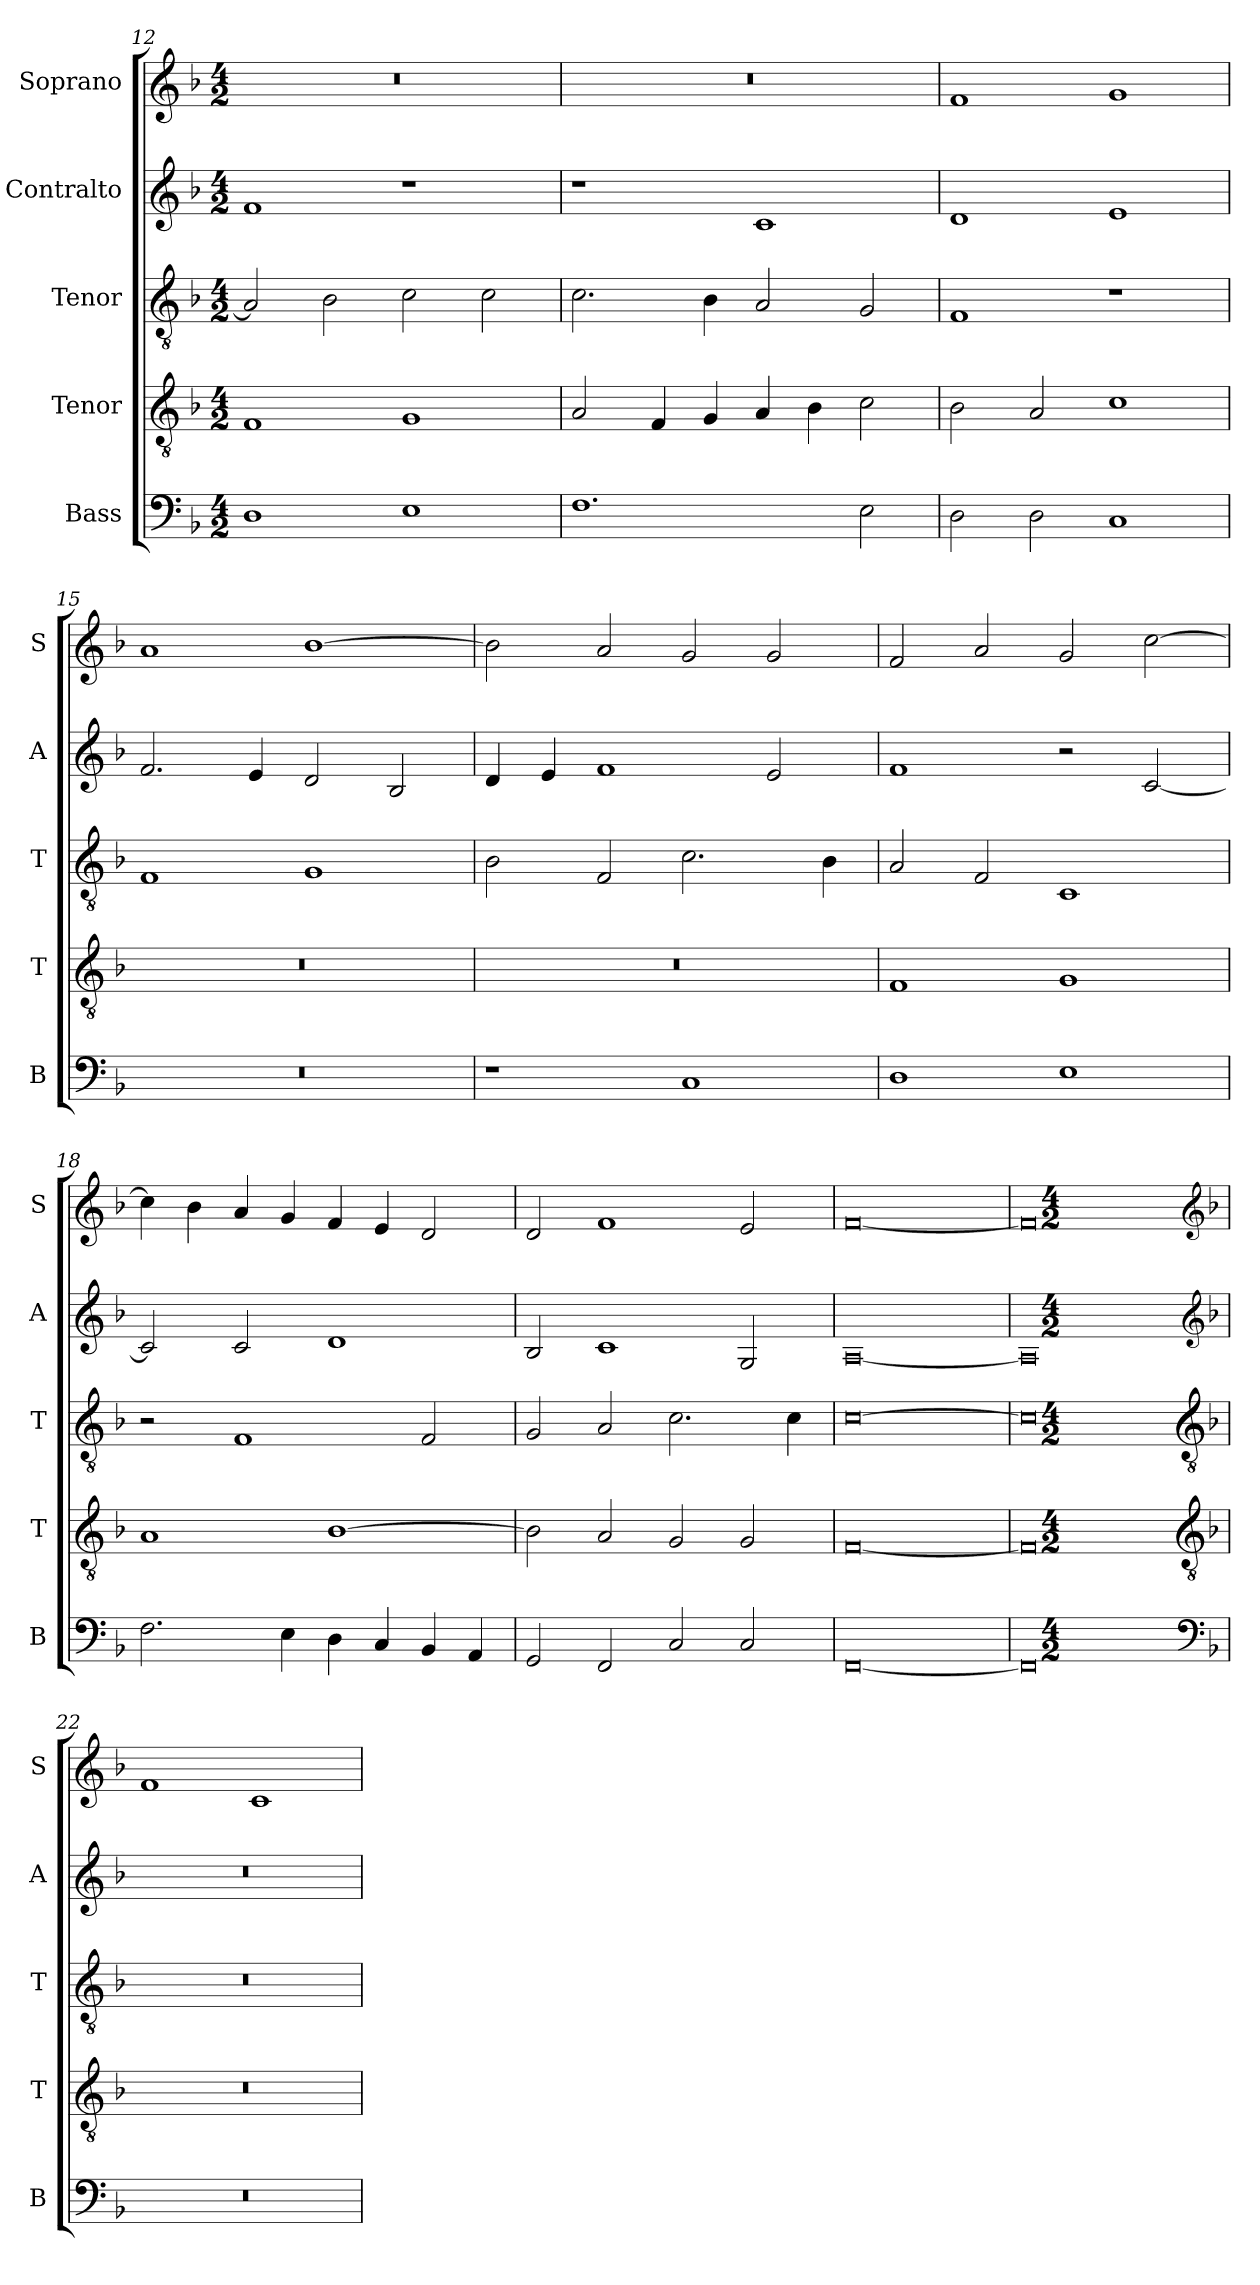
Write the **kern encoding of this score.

**kern	**kern	**kern	**kern	**kern
*part5	*part4	*part3	*part2	*part1
*staff5	*staff4	*staff3	*staff2	*staff1
*I"Bass	*I"Tenor	*I"Tenor	*I"Contralto	*I"Soprano
*I'B	*I'T	*I'T	*I'A	*I'S
*clefF4	*clefGv2	*clefGv2	*clefG2	*clefG2
*k[b-]	*k[b-]	*k[b-]	*k[b-]	*k[b-]
*F:ion	*F:ion	*F:ion	*F:ion	*F:ion
*M4/2	*M4/2	*M4/2	*M4/2	*M4/2
=12	=12	=12	=12	=12
1D	1F	2A]	1f	0r
.	.	2B-	.	.
1E	1G	2c	1r	.
.	.	2c	.	.
=13	=13	=13	=13	=13
1.F	2A	2.c	1r	0r
.	4F	.	.	.
.	4G	4B-	.	.
.	4A	2A	1c	.
.	4B-	.	.	.
2E	2c	2G	.	.
=14	=14	=14	=14	=14
2D	2B-	1F	1d	1f
2D	2A	.	.	.
1C	1c	1r	1e	1g
=15	=15	=15	=15	=15
0r	0r	1F	2.f	1a
.	.	.	4e	.
.	.	1G	2d	[1b-
.	.	.	2B-	.
=16	=16	=16	=16	=16
1r	0r	2B-	4d	2b-]
.	.	.	4e	.
.	.	2F	1f	2a
1C	.	2.c	.	2g
.	.	.	2e	2g
.	.	4B-	.	.
=17	=17	=17	=17	=17
1D	1F	2A	1f	2f
.	.	2F	.	2a
1E	1G	1C	2r	2g
.	.	.	[2c	[2cc
=18	=18	=18	=18	=18
2.F	1A	2r	2c]	4cc]
.	.	.	.	4b-
.	.	1F	2c	4a
4E	.	.	.	4g
4D	[1B-	.	1d	4f
4C	.	.	.	4e
4BB-	.	2F	.	2d
4AA	.	.	.	.
=19	=19	=19	=19	=19
2GG	2B-]	2G	2B-	2d
2FF	2A	2A	1c	1f
2C	2G	2.c	.	.
2C	2G	.	2G	2e
.	.	4c	.	.
=20	=20	=20	=20	=20
[0FF	[0F	[0c	[0A	[0f
=21	=21	=21	=21	=21
0FF]	0F]	0c]	0A]	0f]
*clefF4	*clefGv2	*clefGv2	*clefG2	*clefG2
*k[b-]	*k[b-]	*k[b-]	*k[b-]	*k[b-]
*F:ion	*F:ion	*F:ion	*F:ion	*F:ion
*M4/2	*M4/2	*M4/2	*M4/2	*M4/2
=22	=22	=22	=22	=22
0r	0r	0r	0r	1f
.	.	.	.	1c
=	=	=	=	=
*-	*-	*-	*-	*-
